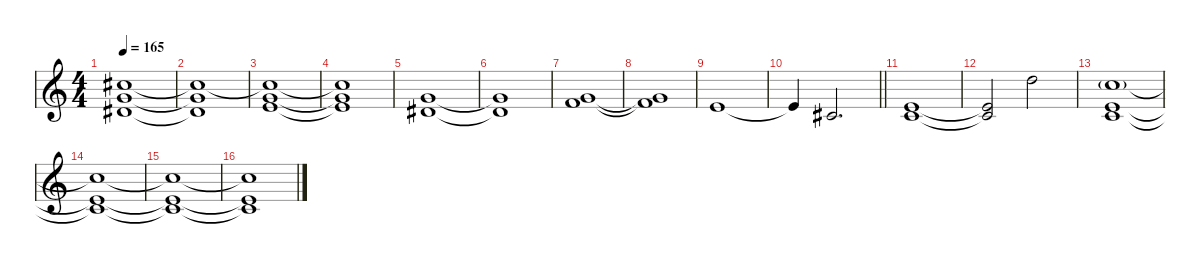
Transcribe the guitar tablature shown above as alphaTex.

\defaultSystemsLayout 4
\hideDynamics
\bracketExtendMode nobrackets
\singleTrackTrackNamePolicy hidden
\multiTrackTrackNamePolicy hidden
\firstSystemTrackNameMode fullname
\otherSystemsTrackNameOrientation horizontal
\track ("Devin Townsend (Synthetiser)" "vln.") {instrument stringensemble1}
\staff {score}
\tuning (E4 B3 G3 D3 A2 E2)
\ts (4 4)
\tempo 165
\clef g2
\ks c
(8.2 8.3{acc #} 9.1{t acc #}).1{dy f beam Up} |
(8.2{t} 8.3{t acc #} 9.1{t acc #}).1{beam Up} |
(8.2 9.3 9.1{t acc #}).1{beam Up} |
(9.1{t acc #} 8.2{t} 9.3{t}).1{beam Up} |
(8.2 8.3{acc #}).1{beam Up} |
(8.2{t} 8.3{t acc #}).1{beam Up} |
(8.2 10.3).1{beam Up} |
(10.3{t} 8.2{t}).1{beam Up} |
0.1.1{beam Up} |
\barLineRight lightlight
0.1{t}.4{beam Up} 2.2{acc #}.2{d beam Up} |
(5.2 5.3).1{beam Up} |
(5.2{t} 5.3{t}).2{beam Up} 10.1.2{beam Down} |
(8.1{g} 5.2 5.3).1{beam Up} |
(8.1{t} 5.2{t} 5.3{t}).1{beam Up} |
(8.1{t} 5.2{t} 5.3{t}).1{beam Up} |
(8.1{t} 5.2{t} 5.3{t}).1{beam Up}
